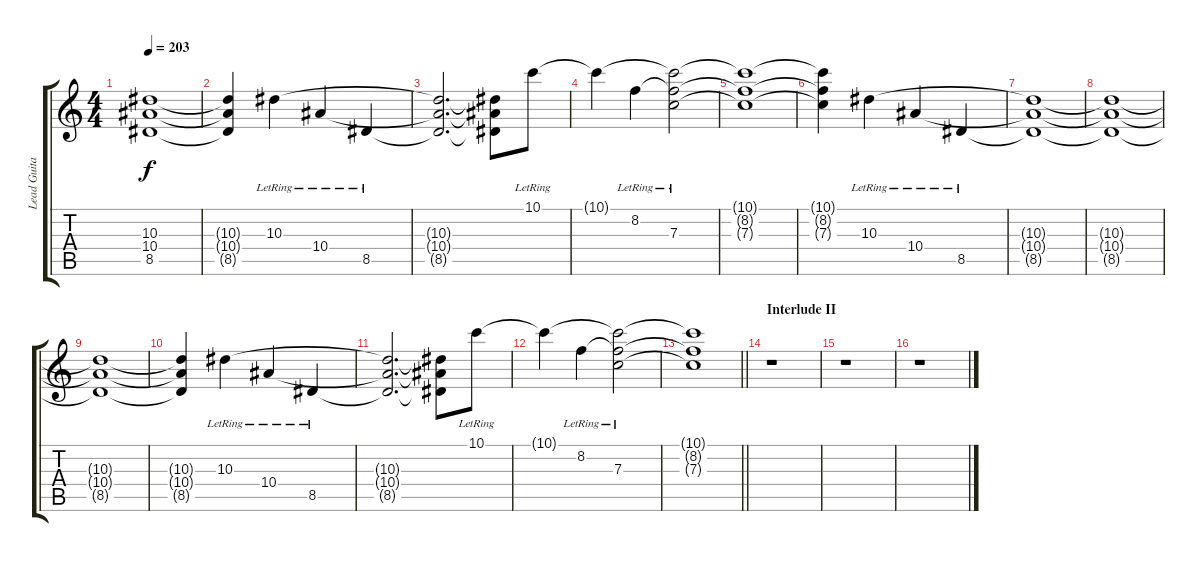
\track ("Lead Guitar" "Lead Guita") {instrument distortionguitar}
\staff {score tabs}
\tuning (D4 A3 F3 C3 G2 C2) {hide}
\ts (4 4)
\tempo 203
\clef g2
\ks c
(10.3{t} 10.4{t} 8.5{t}).1{dy f} |
(10.3{t} 10.4{t} 8.5{t}).4 10.3{lr}.4{volume 14} 10.4{lr}.4 8.5{lr}.4 |
(10.3{t} 10.4{t} 8.5{t}).2{d volume 12} (10.3{t} 10.4{t} 8.5{t}).8 10.1{lr}.8{volume 14} |
10.1{t}.4 8.2{lr}.4 (10.1{t} 8.2{t} 7.3{lr}).2 |
(10.1{t} 8.2{t} 7.3{t}).1{volume 12} |
(10.1{t} 8.2{t} 7.3{t}).4 10.3{lr}.4{volume 14} 10.4{lr}.4 8.5{lr}.4 |
(10.3{t} 10.4{t} 8.5{t}).1{volume 12} |
(10.3{t} 10.4{t} 8.5{t}).1 |
(10.3{t} 10.4{t} 8.5{t}).1 |
(10.3{t} 10.4{t} 8.5{t}).4 10.3{lr}.4{volume 14} 10.4{lr}.4 8.5{lr}.4 |
(10.3{t} 10.4{t} 8.5{t}).2{d volume 12} (10.3{t} 10.4{t} 8.5{t}).8 10.1{lr}.8{volume 14} |
10.1{t}.4 8.2{lr}.4 (10.1{t} 8.2{t} 7.3{lr}).2 |
\barLineRight lightlight
(10.1{t} 8.2{t} 7.3{t}).1{volume 12} |
\section ("" "Interlude II")
r.1 |
r.1 |
r.1
